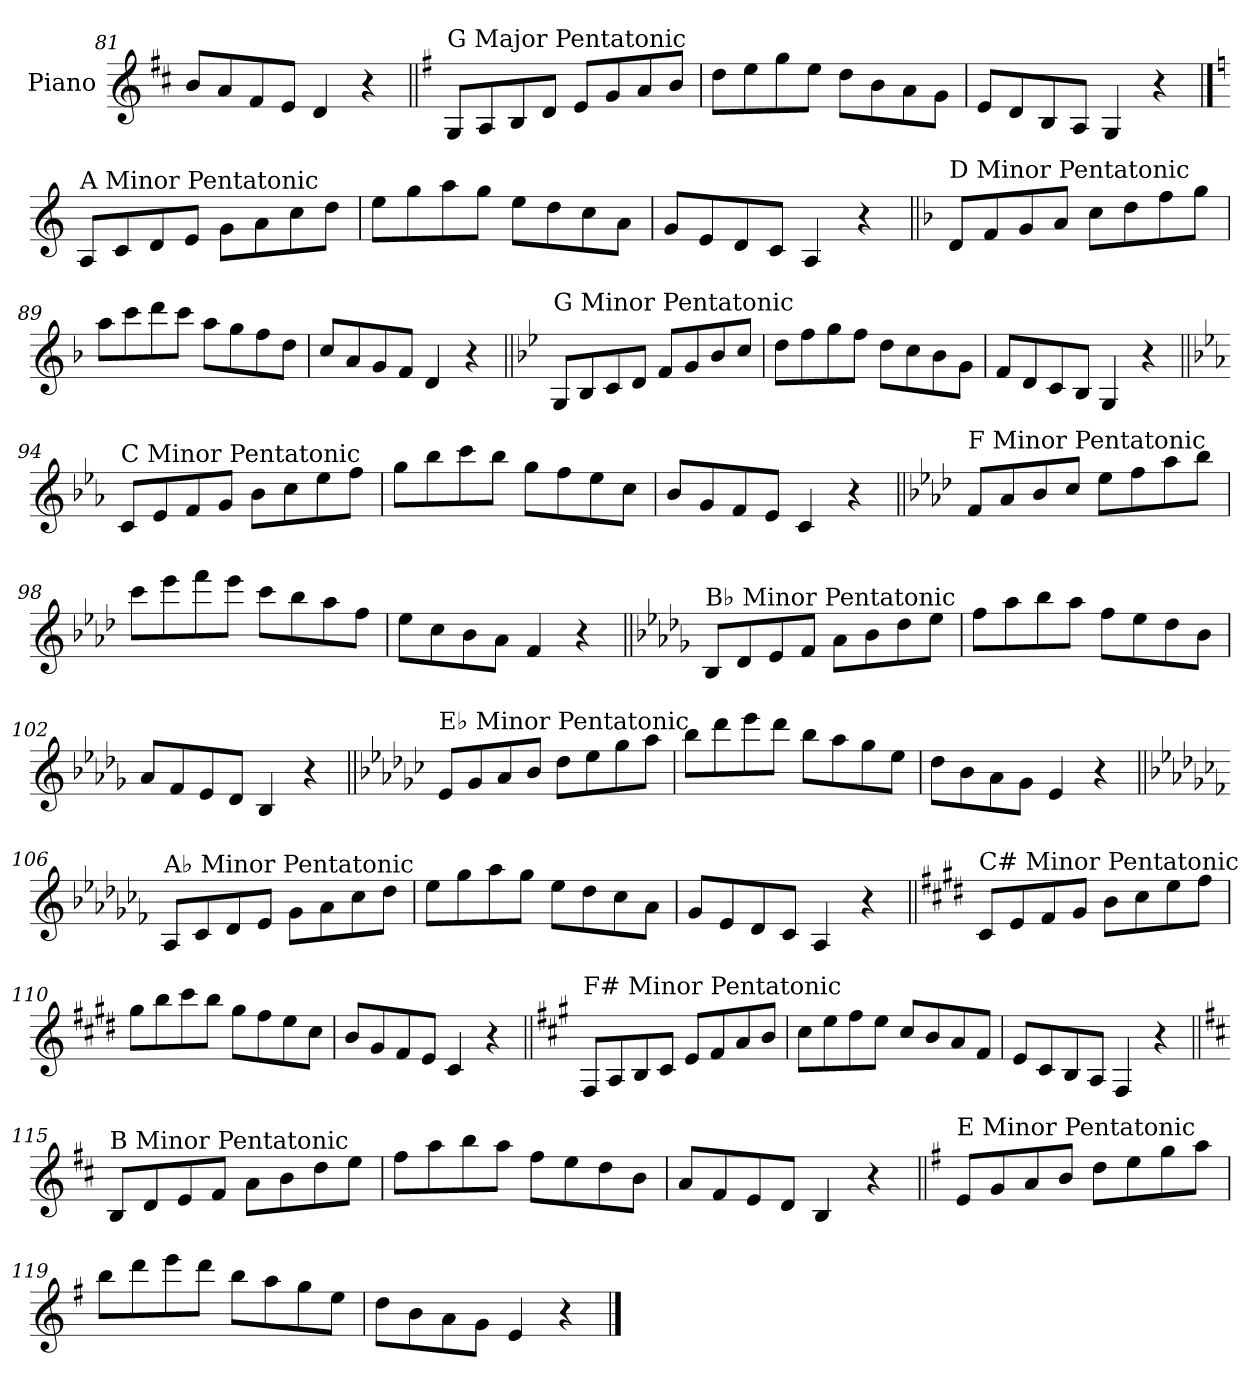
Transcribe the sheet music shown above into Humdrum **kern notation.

**kern
*part1
*staff1
*I"Piano
*I'Pno.
*clefG2
*k[f#c#]
=81
8b/L
8a/
8f#/
8e/J
4d/
4r
=82||
*k[f#]
!LO:TX:a:t=G Major Pentatonic
8G/L
8A/
8B/
8d/J
8e/L
8g/
8a/
8b/J
=83
8dd\L
8ee\
8gg\
8ee\J
8dd\L
8b\
8a\
8g\J
=84
8e/L
8d/
8B/
8A/J
4G/
4r
!!LO:PB:g=z
==85
*k[]
!LO:TX:a:t=A Minor Pentatonic
8A/L
8c/
8d/
8e/J
8g\L
8a\
8cc\
8dd\J
=86
8ee\L
8gg\
8aa\
8gg\J
8ee\L
8dd\
8cc\
8a\J
=87
8g/L
8e/
8d/
8c/J
4A/
4r
=88||
*k[b-]
!LO:TX:a:t=D Minor Pentatonic
8d/L
8f/
8g/
8a/J
8cc\L
8dd\
8ff\
8gg\J
=89
8aa\L
8ccc\
8ddd\
8ccc\J
8aa\L
8gg\
8ff\
8dd\J
=90
8cc/L
8a/
8g/
8f/J
4d/
4r
!!LO:LB:g=z
=91||
*k[b-e-]
!LO:TX:a:t=G Minor Pentatonic
8G/L
8B-/
8c/
8d/J
8f/L
8g/
8b-/
8cc/J
=92
8dd\L
8ff\
8gg\
8ff\J
8dd\L
8cc\
8b-\
8g\J
=93
8f/L
8d/
8c/
8B-/J
4G/
4r
=94||
*k[b-e-a-]
!LO:TX:a:t=C Minor Pentatonic
8c/L
8e-/
8f/
8g/J
8b-\L
8cc\
8ee-\
8ff\J
=95
8gg\L
8bb-\
8ccc\
8bb-\J
8gg\L
8ff\
8ee-\
8cc\J
=96
8b-/L
8g/
8f/
8e-/J
4c/
4r
!!LO:LB:g=z
=97||
*k[b-e-a-d-]
!LO:TX:a:t=F Minor Pentatonic
8f/L
8a-/
8b-/
8cc/J
8ee-\L
8ff\
8aa-\
8bb-\J
=98
8ccc\L
8eee-\
8fff\
8eee-\J
8ccc\L
8bb-\
8aa-\
8ff\J
=99
8ee-\L
8cc\
8b-\
8a-\J
4f/
4r
=100||
*k[b-e-a-d-g-]
!LO:TX:a:t=B♭ Minor Pentatonic
8B-/L
8d-/
8e-/
8f/J
8a-\L
8b-\
8dd-\
8ee-\J
=101
8ff\L
8aa-\
8bb-\
8aa-\J
8ff\L
8ee-\
8dd-\
8b-\J
=102
8a-/L
8f/
8e-/
8d-/J
4B-/
4r
!!LO:LB:g=z
=103||
*k[b-e-a-d-g-c-]
!LO:TX:a:t=E♭ Minor Pentatonic
8e-/L
8g-/
8a-/
8b-/J
8dd-\L
8ee-\
8gg-\
8aa-\J
=104
8bb-\L
8ddd-\
8eee-\
8ddd-\J
8bb-\L
8aa-\
8gg-\
8ee-\J
=105
8dd-\L
8b-\
8a-\
8g-\J
4e-/
4r
=106||
*k[b-e-a-d-g-c-f-]
!LO:TX:a:t=A♭ Minor Pentatonic
8A-/L
8c-/
8d-/
8e-/J
8g-\L
8a-\
8cc-\
8dd-\J
=107
8ee-\L
8gg-\
8aa-\
8gg-\J
8ee-\L
8dd-\
8cc-\
8a-\J
=108
8g-/L
8e-/
8d-/
8c-/J
4A-/
4r
!!LO:LB:g=z
=109||
*k[f#c#g#d#]
!LO:TX:a:t=C# Minor Pentatonic
8c#/L
8e/
8f#/
8g#/J
8b\L
8cc#\
8ee\
8ff#\J
=110
8gg#\L
8bb\
8ccc#\
8bb\J
8gg#\L
8ff#\
8ee\
8cc#\J
=111
8b/L
8g#/
8f#/
8e/J
4c#/
4r
=112||
*k[f#c#g#]
!LO:TX:a:t=F# Minor Pentatonic
8F#/L
8A/
8B/
8c#/J
8e/L
8f#/
8a/
8b/J
=113
8cc#\L
8ee\
8ff#\
8ee\J
8cc#/L
8b/
8a/
8f#/J
=114
8e/L
8c#/
8B/
8A/J
4F#/
4r
!!LO:LB:g=z
=115||
*k[f#c#]
!LO:TX:a:t=B Minor Pentatonic
8B/L
8d/
8e/
8f#/J
8a\L
8b\
8dd\
8ee\J
=116
8ff#\L
8aa\
8bb\
8aa\J
8ff#\L
8ee\
8dd\
8b\J
=117
8a/L
8f#/
8e/
8d/J
4B/
4r
=118||
*k[f#]
!LO:TX:a:t=E Minor Pentatonic
8e/L
8g/
8a/
8b/J
8dd\L
8ee\
8gg\
8aa\J
=119
8bb\L
8ddd\
8eee\
8ddd\J
8bb\L
8aa\
8gg\
8ee\J
=120
8dd\L
8b\
8a\
8g\J
4e/
4r
==
*-
